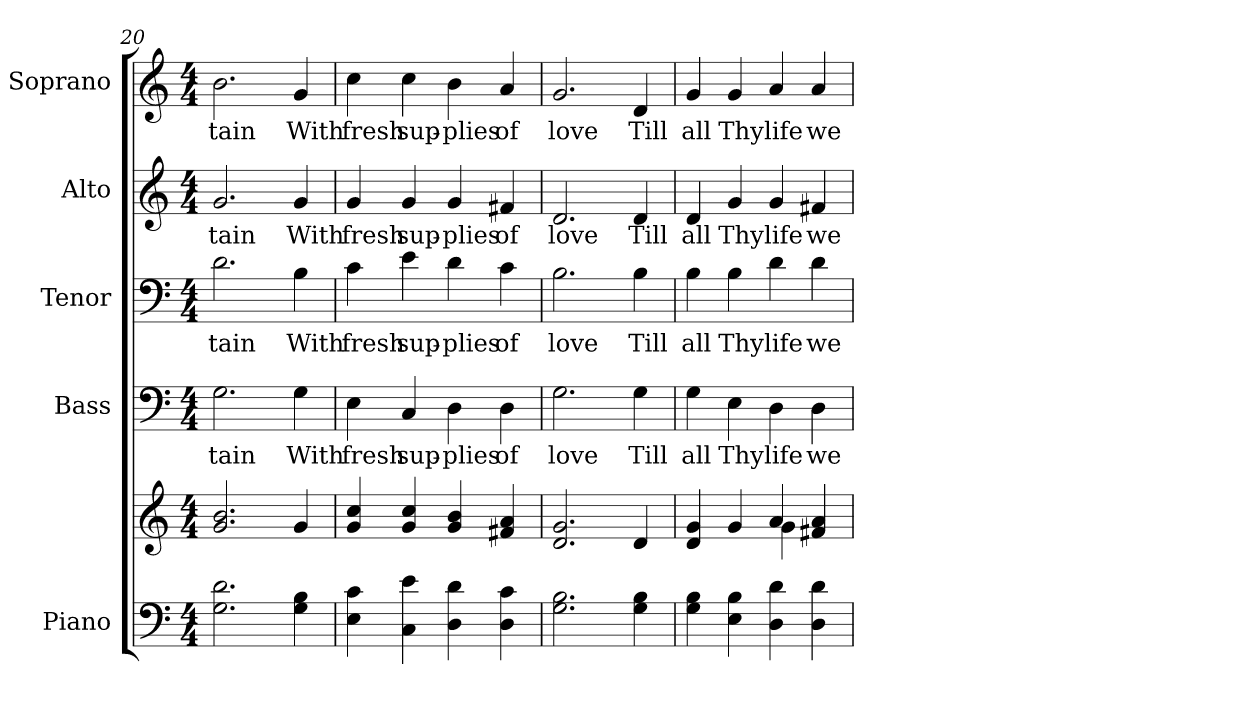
**kern	**kern	**kern	**text	**kern	**text	**kern	**text	**kern	**text
*part5	*part5	*part4	*part4	*part3	*part3	*part2	*part2	*part1	*part1
*staff6	*staff5	*staff4	*staff4	*staff3	*staff3	*staff2	*staff2	*staff1	*staff1
*I"Piano	*	*I"Bass	*	*I"Tenor	*	*I"Alto	*	*I"Soprano	*
*I'Pno.	*	*I'B.	*	*I'T.	*	*I'A.	*	*I'S.	*
*clefF4	*clefG2	*clefF4	*	*clefF4	*	*clefG2	*	*clefG2	*
*k[]	*k[]	*k[]	*	*k[]	*	*k[]	*	*k[]	*
*C:	*C:	*C:	*	*C:	*	*C:	*	*C:	*
*M4/4	*M4/4	*M4/4	*	*M4/4	*	*M4/4	*	*M4/4	*
=20	=20	=20	=20	=20	=20	=20	=20	=20	=20
!	!	!	!LO:LY:b:color=#000000	!	!	!	!	!	!
!	!	!	!	!	!LO:LY:b:color=#000000	!	!	!	!
!	!	!	!	!	!	!	!LO:LY:b:color=#000000	!	!
!	!	!	!	!	!	!	!	!	!LO:LY:b:color=#000000
2.Gi\ 2.di	2.gi/ 2.bi	2.Gi\	-tain	2.di\	-tain	2.gi/	-tain	2.bi\	-tain
!	!	!	!LO:LY:b:color=#000000	!	!	!	!	!	!
!	!	!	!	!	!LO:LY:b:color=#000000	!	!	!	!
!	!	!	!	!	!	!	!LO:LY:b:color=#000000	!	!
!	!	!	!	!	!	!	!	!	!LO:LY:b:color=#000000
4Gi\ 4Bi	4gi/	4Gi\	With	4Bi\	With	4gi/	With	4gi/	With
=21	=21	=21	=21	=21	=21	=21	=21	=21	=21
!	!	!	!LO:LY:b:color=#000000	!	!	!	!	!	!
!	!	!	!	!	!LO:LY:b:color=#000000	!	!	!	!
!	!	!	!	!	!	!	!LO:LY:b:color=#000000	!	!
!	!	!	!	!	!	!	!	!	!LO:LY:b:color=#000000
4Ei\ 4ci	4gi/ 4cci	4Ei\	fresh	4ci\	fresh	4gi/	fresh	4cci\	fresh
!	!	!	!LO:LY:b:color=#000000	!	!	!	!	!	!
!	!	!	!	!	!LO:LY:b:color=#000000	!	!	!	!
!	!	!	!	!	!	!	!LO:LY:b:color=#000000	!	!
!	!	!	!	!	!	!	!	!	!LO:LY:b:color=#000000
4Ci\ 4ei	4gi/ 4cci	4Ci/	sup-	4ei\	sup-	4gi/	sup-	4cci\	sup-
!	!	!	!LO:LY:b:color=#000000	!	!	!	!	!	!
!	!	!	!	!	!LO:LY:b:color=#000000	!	!	!	!
!	!	!	!	!	!	!	!LO:LY:b:color=#000000	!	!
!	!	!	!	!	!	!	!	!	!LO:LY:b:color=#000000
4Di\ 4di	4gi/ 4bi	4Di\	-plies	4di\	-plies	4gi/	-plies	4bi\	-plies
!	!	!	!LO:LY:b:color=#000000	!	!	!	!	!	!
!	!	!	!	!	!LO:LY:b:color=#000000	!	!	!	!
!	!	!	!	!	!	!	!LO:LY:b:color=#000000	!	!
!	!	!	!	!	!	!	!	!	!LO:LY:b:color=#000000
4Di\ 4ci	4f#Xi/ 4ai	4Di\	of	4ci\	of	4f#Xi/	of	4ai/	of
!!LO:LB:g=z
=22	=22	=22	=22	=22	=22	=22	=22	=22	=22
!	!	!	!LO:LY:b:color=#000000	!	!	!	!	!	!
!	!	!	!	!	!LO:LY:b:color=#000000	!	!	!	!
!	!	!	!	!	!	!	!LO:LY:b:color=#000000	!	!
!	!	!	!	!	!	!	!	!	!LO:LY:b:color=#000000
2.Gi\ 2.Bi	2.di/ 2.gi	2.Gi\	love	2.Bi\	love	2.di/	love	2.gi/	love
!	!	!	!LO:LY:b:color=#000000	!	!	!	!	!	!
!	!	!	!	!	!LO:LY:b:color=#000000	!	!	!	!
!	!	!	!	!	!	!	!LO:LY:b:color=#000000	!	!
!	!	!	!	!	!	!	!	!	!LO:LY:b:color=#000000
4Gi\ 4Bi	4di/	4Gi\	Till	4Bi\	Till	4di/	Till	4di/	Till
=23	=23	=23	=23	=23	=23	=23	=23	=23	=23
*	*^	*	*	*	*	*	*	*	*
!	!	!	!	!LO:LY:b:color=#000000	!	!	!	!	!	!
!	!	!	!	!	!	!LO:LY:b:color=#000000	!	!	!	!
!	!	!	!	!	!	!	!	!LO:LY:b:color=#000000	!	!
!	!	!	!	!	!	!	!	!	!	!LO:LY:b:color=#000000
4Gi\ 4Bi	4di/ 4gi	2ryy	4Gi\	all	4Bi\	all	4di/	all	4gi/	all
!	!	!	!	!LO:LY:b:color=#000000	!	!	!	!	!	!
!	!	!	!	!	!	!LO:LY:b:color=#000000	!	!	!	!
!	!	!	!	!	!	!	!	!LO:LY:b:color=#000000	!	!
!	!	!	!	!	!	!	!	!	!	!LO:LY:b:color=#000000
4Ei\ 4Bi	4gi/	.	4Ei\	Thy	4Bi\	Thy	4gi/	Thy	4gi/	Thy
!	!	!	!	!LO:LY:b:color=#000000	!	!	!	!	!	!
!	!	!	!	!	!	!LO:LY:b:color=#000000	!	!	!	!
!	!	!	!	!	!	!	!	!LO:LY:b:color=#000000	!	!
!	!	!	!	!	!	!	!	!	!	!LO:LY:b:color=#000000
4Di\ 4di	4ai/	4gi\	4Di\	life	4di\	life	4gi/	life	4ai/	life
!	!	!	!	!LO:LY:b:color=#000000	!	!	!	!	!	!
!	!	!	!	!	!	!LO:LY:b:color=#000000	!	!	!	!
!	!	!	!	!	!	!	!	!LO:LY:b:color=#000000	!	!
!	!	!	!	!	!	!	!	!	!	!LO:LY:b:color=#000000
4Di\ 4di	4f#Xi/ 4ai	4ryy	4Di\	we	4di\	we	4f#Xi/	we	4ai/	we
*	*v	*v	*	*	*	*	*	*	*	*
=	=	=	=	=	=	=	=	=	=
*-	*-	*-	*-	*-	*-	*-	*-	*-	*-
